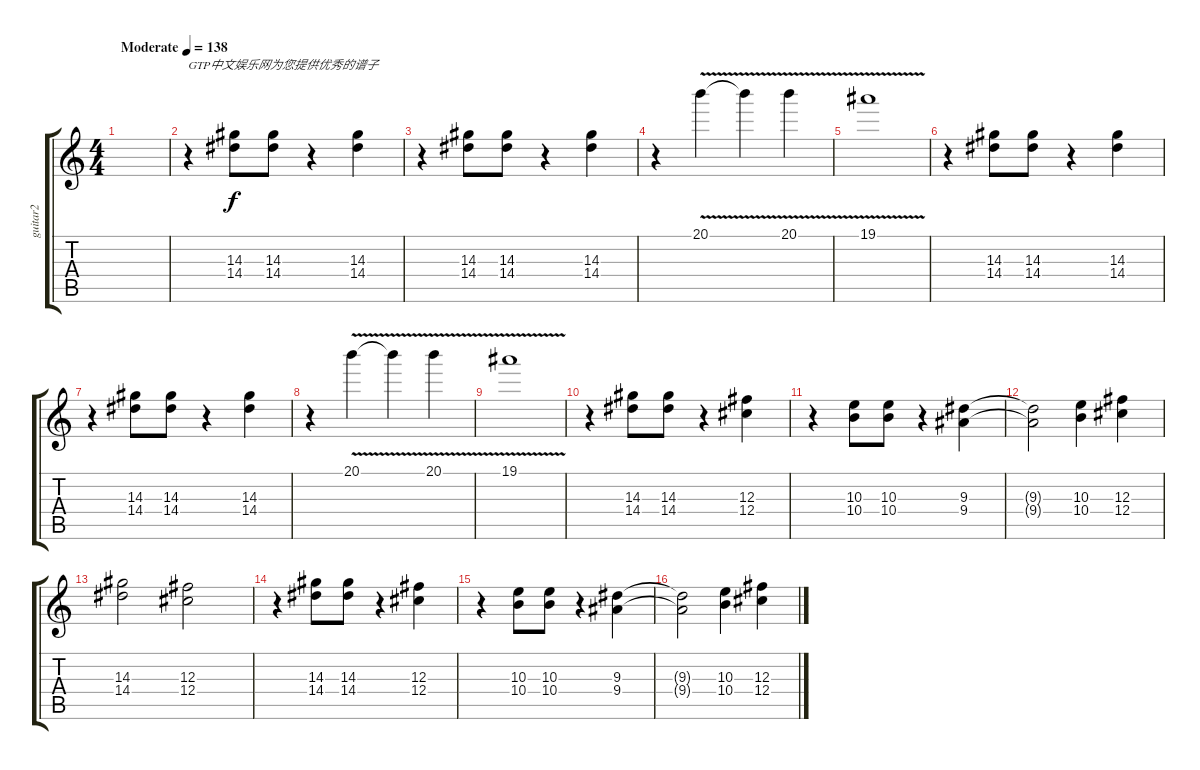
\track ("guitar2" "guitar2") {instrument overdrivenguitar}
\staff {score tabs}
\tuning (Eb4 Bb3 Gb3 Db3 Ab2 Eb2) {hide}
\ts (4 4)
\tempo (138 "Moderate")
\clef g2
\ks c
|
r.4{txt "GTP中文娱乐网为您提供优秀的谱子"} (14.3 14.4).8 (14.3 14.4).8 r.4 (14.3 14.4).4 |
r.4 (14.3 14.4).8 (14.3 14.4).8 r.4 (14.3 14.4).4 |
r.4 20.1{v}.4 20.1{v t}.4 20.1{v}.4 |
19.1{v}.1 |
r.4 (14.3 14.4).8 (14.3 14.4).8 r.4 (14.3 14.4).4 |
r.4 (14.3 14.4).8 (14.3 14.4).8 r.4 (14.3 14.4).4 |
r.4 20.1{v}.4 20.1{v t}.4 20.1{v}.4 |
19.1{v}.1 |
r.4 (14.3 14.4).8 (14.3 14.4).8 r.4 (12.3 12.4).4 |
r.4 (10.3 10.4).8 (10.3 10.4).8 r.4 (9.3 9.4).4 |
(9.3{t} 9.4{t}).2 (10.3 10.4).4 (12.3 12.4).4 |
(14.3 14.4).2 (12.3 12.4).2 |
r.4 (14.3 14.4).8 (14.3 14.4).8 r.4 (12.3 12.4).4 |
r.4 (10.3 10.4).8 (10.3 10.4).8 r.4 (9.3 9.4).4 |
(9.3{t} 9.4{t}).2 (10.3 10.4).4 (12.3 12.4).4
